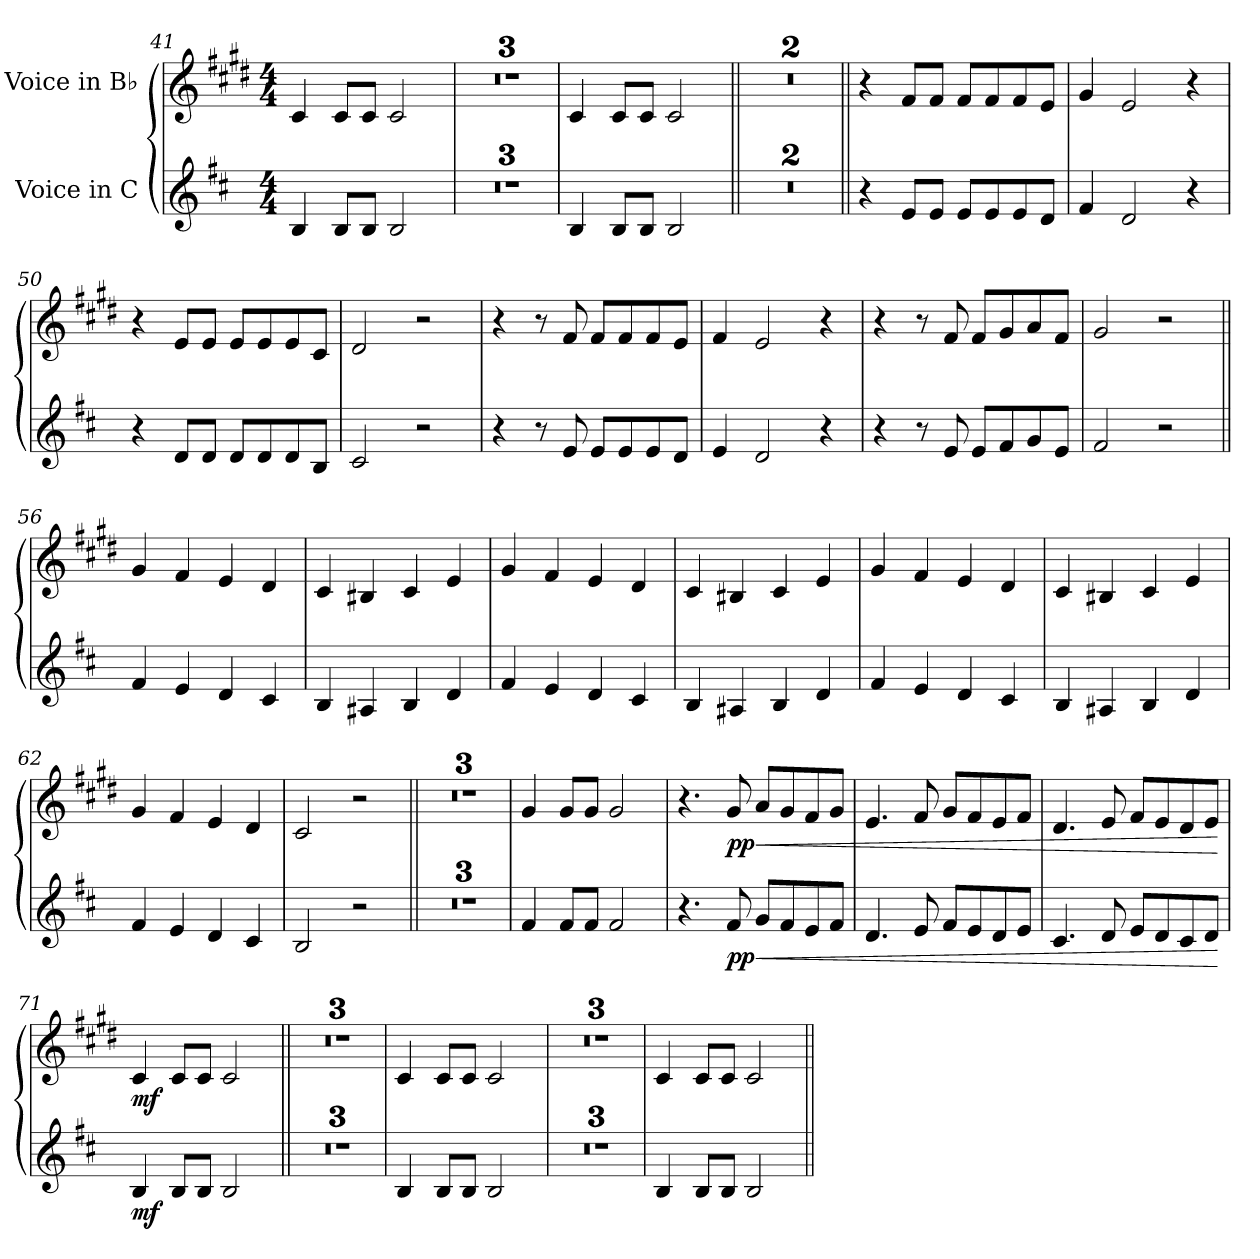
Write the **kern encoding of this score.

**kern	**dynam	**kern	**dynam
*part2	*part2	*part1	*part1
*staff2	*staff2	*staff1	*staff1
*I"Voice in C	*	*I"Voice in B♭	*
*clefG2	*	*clefG2	*
*	*	*ITrd1c2	*
*k[f#c#]	*	*k[f#c#]	*
*M4/4	*	*M4/4	*
=41	=41	=41	=41
4B/	.	4B/	.
8B/L	.	8B/L	.
8B/J	.	8B/J	.
2B/	.	2B/	.
=42	=42	=42	=42
1r	.	1r	.
=43	=43	=43	=43
1r	.	1r	.
=44	=44	=44	=44
1r	.	1r	.
=45	=45	=45	=45
4B/	.	4B/	.
8B/L	.	8B/L	.
8B/J	.	8B/J	.
2B/	.	2B/	.
=46||	=46||	=46||	=46||
1r	.	1r	.
=47	=47	=47	=47
1r	.	1r	.
=48||	=48||	=48||	=48||
4r	.	4r	.
8e/L	.	8e/L	.
8e/J	.	8e/J	.
8e/L	.	8e/L	.
8e/	.	8e/	.
8e/	.	8e/	.
8d/J	.	8d/J	.
=49	=49	=49	=49
4f#/	.	4f#/	.
2d/	.	2d/	.
4r	.	4r	.
=50	=50	=50	=50
4r	.	4r	.
8d/L	.	8d/L	.
8d/J	.	8d/J	.
8d/L	.	8d/L	.
8d/	.	8d/	.
8d/	.	8d/	.
8B/J	.	8B/J	.
=51	=51	=51	=51
2c#/	.	2c#/	.
2r	.	2r	.
=52	=52	=52	=52
4r	.	4r	.
8r	.	8r	.
8e/	.	8e/	.
8e/L	.	8e/L	.
8e/	.	8e/	.
8e/	.	8e/	.
8d/J	.	8d/J	.
=53	=53	=53	=53
4e/	.	4e/	.
2d/	.	2d/	.
4r	.	4r	.
=54	=54	=54	=54
4r	.	4r	.
8r	.	8r	.
8e/	.	8e/	.
8e/L	.	8e/L	.
8f#/	.	8f#/	.
8g/	.	8g/	.
8e/J	.	8e/J	.
=55	=55	=55	=55
2f#/	.	2f#/	.
2r	.	2r	.
=56||	=56||	=56||	=56||
4f#/	.	4f#/	.
4e/	.	4e/	.
4d/	.	4d/	.
4c#/	.	4c#/	.
=57	=57	=57	=57
4B/	.	4B/	.
4A#X/	.	4A#X/	.
4B/	.	4B/	.
4d/	.	4d/	.
=58	=58	=58	=58
4f#/	.	4f#/	.
4e/	.	4e/	.
4d/	.	4d/	.
4c#/	.	4c#/	.
=59	=59	=59	=59
4B/	.	4B/	.
4A#X/	.	4A#X/	.
4B/	.	4B/	.
4d/	.	4d/	.
=60	=60	=60	=60
4f#/	.	4f#/	.
4e/	.	4e/	.
4d/	.	4d/	.
4c#/	.	4c#/	.
=61	=61	=61	=61
4B/	.	4B/	.
4A#X/	.	4A#X/	.
4B/	.	4B/	.
4d/	.	4d/	.
=62	=62	=62	=62
4f#/	.	4f#/	.
4e/	.	4e/	.
4d/	.	4d/	.
4c#/	.	4c#/	.
=63	=63	=63	=63
2B/	.	2B/	.
2r	.	2r	.
=64||	=64||	=64||	=64||
1r	.	1r	.
=65	=65	=65	=65
1r	.	1r	.
=66	=66	=66	=66
1r	.	1r	.
=67	=67	=67	=67
4f#/	.	4f#/	.
8f#/L	.	8f#/L	.
8f#/J	.	8f#/J	.
2f#/	.	2f#/	.
=68	=68	=68	=68
4.r	.	4.r	.
!	!LO:DY:b	!	!LO:DY:b
8f#/	pp	8f#/	pp
!	!LO:HP:b	!	!LO:HP:b
8g/L	<	8g/L	<
8f#/	.	8f#/	.
8e/	.	8e/	.
8f#/J	.	8f#/J	.
=69	=69	=69	=69
4.d/	.	4.d/	.
8e/	.	8e/	.
8f#/L	.	8f#/L	.
8e/	.	8e/	.
8d/	.	8d/	.
8e/J	.	8e/J	.
=70	=70	=70	=70
4.c#/	.	4.c#/	.
8d/	.	8d/	.
8e/L	.	8e/L	.
8d/	.	8d/	.
8c#/	.	8c#/	.
8d/J	.	8d/J	.
.	[	.	[
=71	=71	=71	=71
!	!LO:DY:b	!	!LO:DY:b
4B/	mf	4B/	mf
8B/L	.	8B/L	.
8B/J	.	8B/J	.
2B/	.	2B/	.
=72||	=72||	=72||	=72||
1r	.	1r	.
=73	=73	=73	=73
1r	.	1r	.
=74	=74	=74	=74
1r	.	1r	.
=75	=75	=75	=75
4B/	.	4B/	.
8B/L	.	8B/L	.
8B/J	.	8B/J	.
2B/	.	2B/	.
=76	=76	=76	=76
1r	.	1r	.
=77	=77	=77	=77
1r	.	1r	.
=78	=78	=78	=78
1r	.	1r	.
=79	=79	=79	=79
4B/	.	4B/	.
8B/L	.	8B/L	.
8B/J	.	8B/J	.
2B/	.	2B/	.
=||	=||	=||	=||
*-	*-	*-	*-
